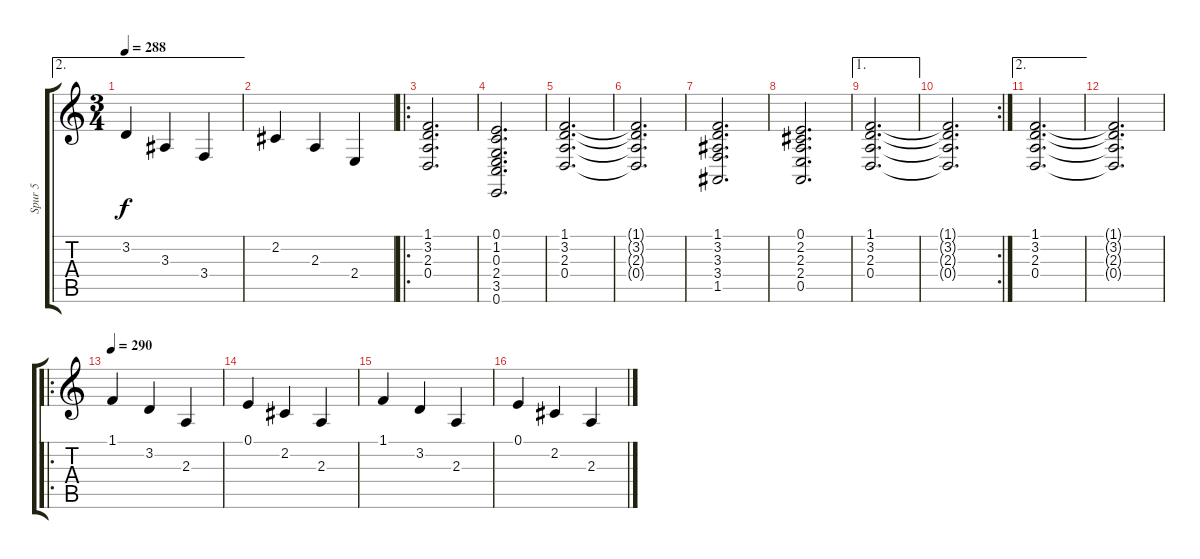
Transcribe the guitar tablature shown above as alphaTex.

\track ("Spur 5" "Spur 5") {instrument synthstrings2}
\staff {score tabs}
\tuning (E4 B3 G3 D3 A2 E2) {hide}
\ae 2
\ts (3 4)
\tempo 288
\clef g2
\ks c
3.2.4{dy f} 3.3.4 3.4.4 |
2.2.4 2.3.4 2.4.4 |
\ro
(1.1 3.2 2.3 0.4).2{d} |
(0.1 1.2 0.3 2.4 3.5 0.6).2{d} |
(1.1 3.2 2.3 0.4).2{d} |
(1.1{t} 3.2{t} 2.3{t} 0.4{t}).2{d} |
(1.1 3.2 3.3 3.4 1.5).2{d} |
(0.1 2.2 2.3 2.4 0.5).2{d} |
\ae 1
(1.1 3.2 2.3 0.4).2{d} |
\rc 2
(1.1{t} 3.2{t} 2.3{t} 0.4{t}).2{d} |
\ae 2
(1.1 3.2 2.3 0.4).2{d} |
(1.1{t} 3.2{t} 2.3{t} 0.4{t}).2{d} |
\ro
\tempo 290
1.1.4 3.2.4 2.3.4 |
0.1.4 2.2.4 2.3.4 |
1.1.4 3.2.4 2.3.4 |
0.1.4 2.2.4 2.3.4
